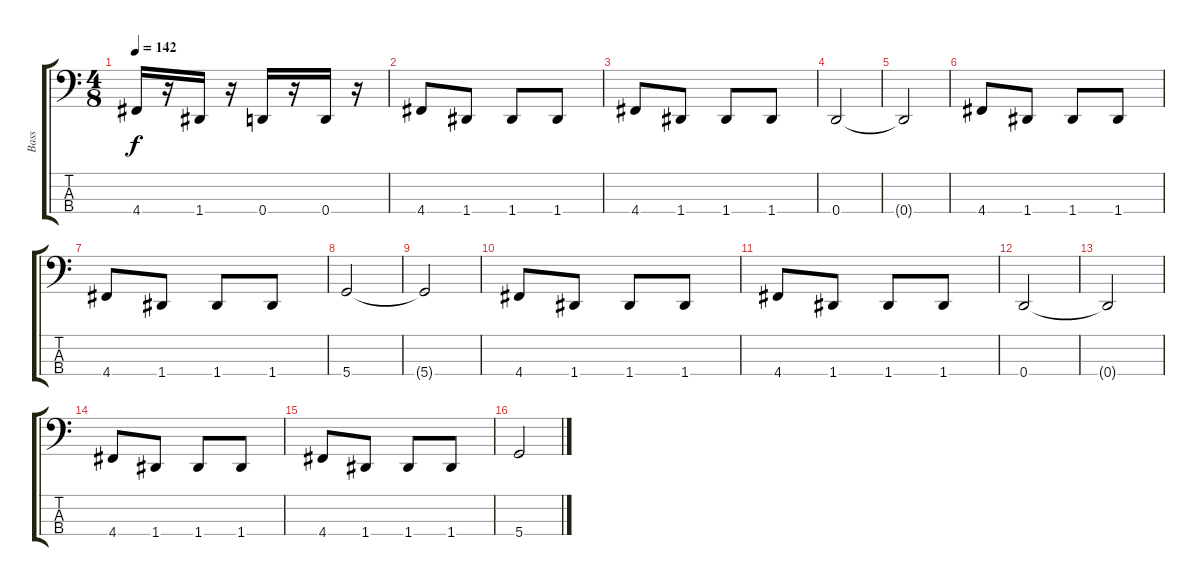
\track ("Bass" "Bass") {instrument electricbassfinger}
\staff {score tabs}
\tuning (G2 D2 A1 D1) {hide}
\ts (4 8)
\tempo 142
\clef f4
\ks c
4.4.16{dy f} r.16 1.4.16 r.16 0.4.16 r.16 0.4.16 r.16 |
4.4.8 1.4.8 1.4.8 1.4.8 |
4.4.8 1.4.8 1.4.8 1.4.8 |
0.4.2 |
0.4{t}.2 |
4.4.8 1.4.8 1.4.8 1.4.8 |
4.4.8 1.4.8 1.4.8 1.4.8 |
5.4.2 |
5.4{t}.2 |
4.4.8 1.4.8 1.4.8 1.4.8 |
4.4.8 1.4.8 1.4.8 1.4.8 |
0.4.2 |
0.4{t}.2 |
4.4.8 1.4.8 1.4.8 1.4.8 |
4.4.8 1.4.8 1.4.8 1.4.8 |
5.4.2
